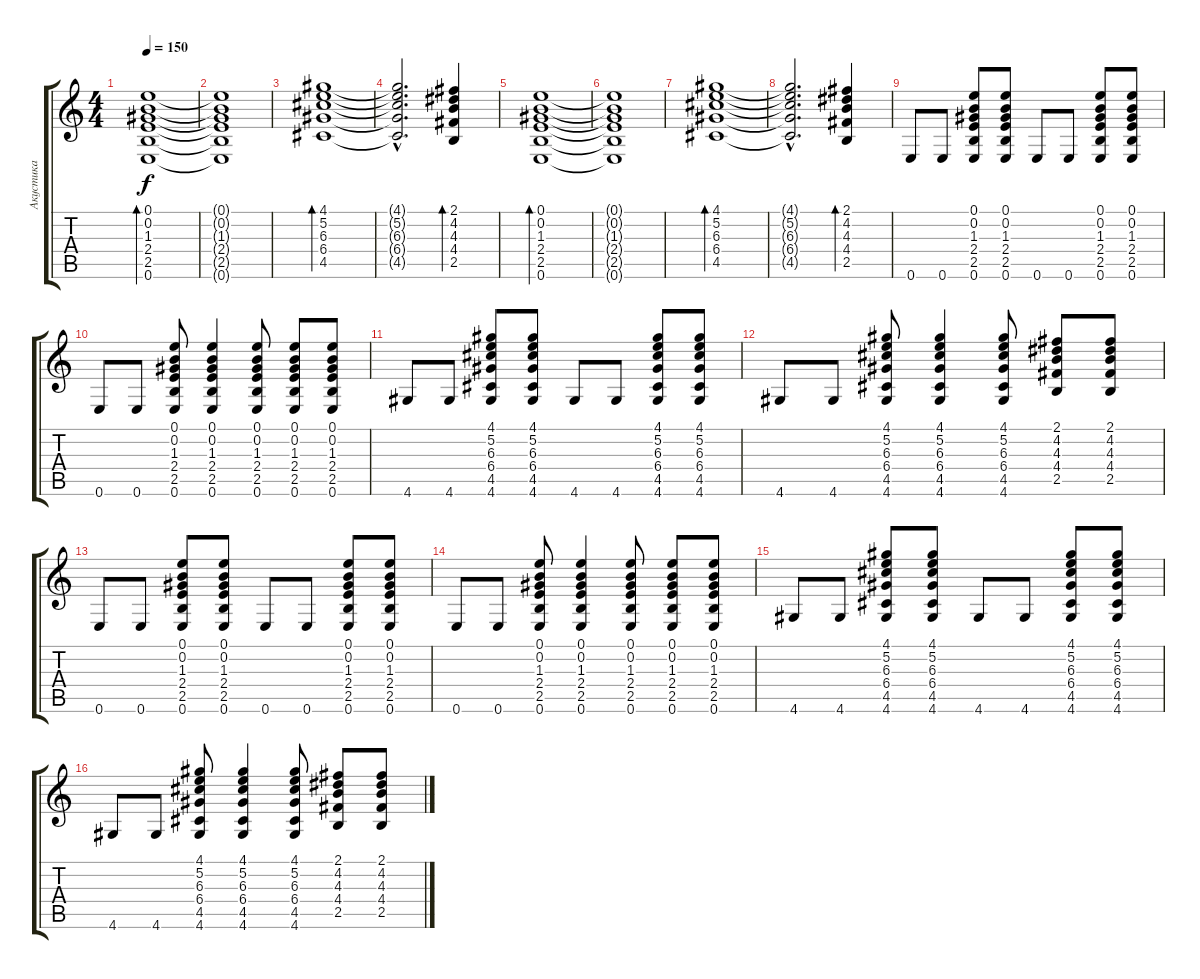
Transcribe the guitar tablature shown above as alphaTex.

\track ("Акустика" "Акустика") {instrument acousticguitarsteel}
\staff {score tabs}
\tuning (E4 B3 G3 D3 A2 E2) {hide}
\ts (4 4)
\tempo 150
\clef g2
\ks c
(0.1 0.2 1.3 2.4 2.5 0.6).1{bd 120 dy f instrument acousticguitarsteel} |
(0.1{t} 0.2{t} 1.3{t} 2.4{t} 2.5{t} 0.6{t}).1 |
(4.1 5.2 6.3 6.4 4.5).1{bd 120} |
(4.1{hac t} 5.2{hac t} 6.3{hac t} 6.4{hac t} 4.5{hac t}).2{d} (2.1 4.2 4.3 4.4 2.5).4{bd 120} |
(0.1 0.2 1.3 2.4 2.5 0.6).1{bd 120} |
(0.1{t} 0.2{t} 1.3{t} 2.4{t} 2.5{t} 0.6{t}).1 |
(4.1 5.2 6.3 6.4 4.5).1{bd 120} |
(4.1{hac t} 5.2{hac t} 6.3{hac t} 6.4{hac t} 4.5{hac t}).2{d} (2.1 4.2 4.3 4.4 2.5).4{bd 120} |
0.6.8 0.6.8 (0.1 0.2 1.3 2.4 2.5 0.6).8 (0.1 0.2 1.3 2.4 2.5 0.6).8 0.6.8 0.6.8 (0.1 0.2 1.3 2.4 2.5 0.6).8 (0.1 0.2 1.3 2.4 2.5 0.6).8 |
0.6.8 0.6.8 (0.1 0.2 1.3 2.4 2.5 0.6).8 (0.1 0.2 1.3 2.4 2.5 0.6).4 (0.1 0.2 1.3 2.4 2.5 0.6).8 (0.1 0.2 1.3 2.4 2.5 0.6).8 (0.1 0.2 1.3 2.4 2.5 0.6).8 |
4.6.8 4.6.8 (4.1 5.2 6.3 6.4 4.5 4.6).8 (4.1 5.2 6.3 6.4 4.5 4.6).8 4.6.8 4.6.8 (4.1 5.2 6.3 6.4 4.5 4.6).8 (4.1 5.2 6.3 6.4 4.5 4.6).8 |
4.6.8 4.6.8 (4.1 5.2 6.3 6.4 4.5 4.6).8 (4.1 5.2 6.3 6.4 4.5 4.6).4 (4.1 5.2 6.3 6.4 4.5 4.6).8 (2.1 4.2 4.3 4.4 2.5).8 (2.1 4.2 4.3 4.4 2.5).8 |
0.6.8 0.6.8 (0.1 0.2 1.3 2.4 2.5 0.6).8 (0.1 0.2 1.3 2.4 2.5 0.6).8 0.6.8 0.6.8 (0.1 0.2 1.3 2.4 2.5 0.6).8 (0.1 0.2 1.3 2.4 2.5 0.6).8 |
0.6.8 0.6.8 (0.1 0.2 1.3 2.4 2.5 0.6).8 (0.1 0.2 1.3 2.4 2.5 0.6).4 (0.1 0.2 1.3 2.4 2.5 0.6).8 (0.1 0.2 1.3 2.4 2.5 0.6).8 (0.1 0.2 1.3 2.4 2.5 0.6).8 |
4.6.8 4.6.8 (4.1 5.2 6.3 6.4 4.5 4.6).8 (4.1 5.2 6.3 6.4 4.5 4.6).8 4.6.8 4.6.8 (4.1 5.2 6.3 6.4 4.5 4.6).8 (4.1 5.2 6.3 6.4 4.5 4.6).8 |
4.6.8 4.6.8 (4.1 5.2 6.3 6.4 4.5 4.6).8 (4.1 5.2 6.3 6.4 4.5 4.6).4 (4.1 5.2 6.3 6.4 4.5 4.6).8 (2.1 4.2 4.3 4.4 2.5).8 (2.1 4.2 4.3 4.4 2.5).8
